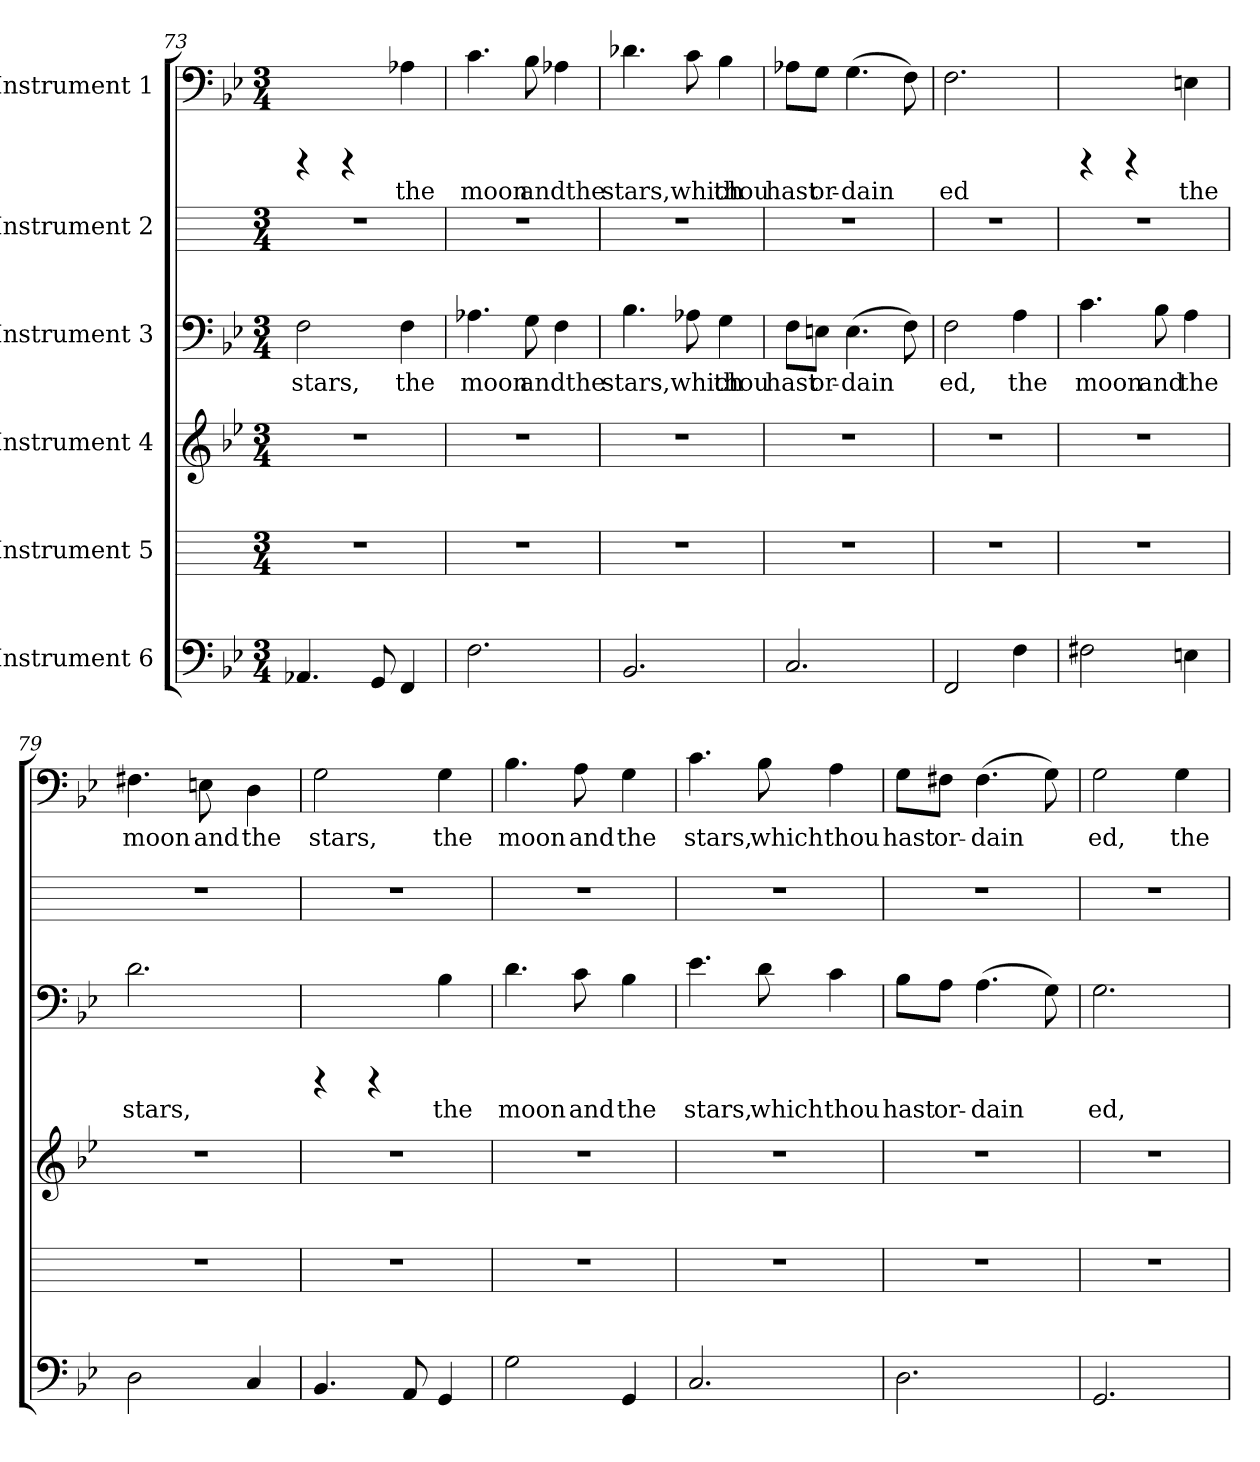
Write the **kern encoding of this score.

**kern	**text	**kern	**kern	**kern	**text	**kern	**kern	**text
*part6	*part6	*part5	*part4	*part3	*part3	*part2	*part1	*part1
*staff6	*staff6	*staff5	*staff4	*staff3	*staff3	*staff2	*staff1	*staff1
*I"Instrument 6	*	*I"Instrument 5	*I"Instrument 4	*I"Instrument 3	*	*I"Instrument 2	*I"Instrument 1	*
*clefF4	*	*	*clefG2	*clefF4	*	*	*clefF4	*
*k[b-e-]	*	*k[]	*k[b-e-]	*k[b-e-]	*	*k[]	*k[b-e-]	*
*B-:	*	*C:	*B-:	*B-:	*	*C:	*B-:	*
*M3/4	*	*M3/4	*M3/4	*M3/4	*	*M3/4	*M3/4	*
=73	=73	=73	=73	=73	=73	=73	=73	=73
!	!LO:LY:a:cj	!	!	!	!LO:LY:b:cj	!	!	!
4.AA-X/	.	2.r	2.r	2F\	stars,	2.r	4rCCC	.
.	.	.	.	.	.	.	4rCCC	.
!	!LO:LY:a:cj	!	!	!	!	!	!	!
8GG/	.	.	.	.	.	.	.	.
!	!LO:LY:a:cj	!	!	!	!LO:LY:b:cj	!	!	!LO:LY:b:cj
4FF/	.	.	.	4F\	the	.	4A-X\	the
=74	=74	=74	=74	=74	=74	=74	=74	=74
!	!LO:LY:a:cj	!	!	!	!LO:LY:b:cj	!	!	!LO:LY:b:cj
2.F\	.	2.r	2.r	4.A-X\	moon	2.r	4.c\	moon
!	!	!	!	!	!LO:LY:b:cj	!	!	!LO:LY:b:cj
.	.	.	.	8G\	andthe	.	8B-\	andthe
!	!	!	!	!	!LO:LY:b:cj	!	!	!LO:LY:b:cj
.	.	.	.	4F\	.	.	4A-X\	.
=75	=75	=75	=75	=75	=75	=75	=75	=75
!	!LO:LY:a:cj	!	!	!	!LO:LY:b:cj	!	!	!LO:LY:b:cj
2.BB-/	.	2.r	2.r	4.B-\	stars,which	2.r	4.d-X\	stars,which
!	!	!	!	!	!LO:LY:b:cj	!	!	!LO:LY:b:cj
.	.	.	.	8A-X\	.	.	8c\	.
!	!	!	!	!	!LO:LY:b:cj	!	!	!LO:LY:b:cj
.	.	.	.	4G\	thou	.	4B-\	thou
=76	=76	=76	=76	=76	=76	=76	=76	=76
!	!LO:LY:a:cj	!	!	!	!LO:LY:b:cj	!	!	!LO:LY:b:cj
2.C/	.	2.r	2.r	8F\L	hast	2.r	8A-X\L	hast
!	!	!	!	!	!LO:LY:b:cj	!	!	!LO:LY:b:cj
.	.	.	.	8En\J	or-	.	8G\J	or-
!	!	!	!	!	!LO:LY:b:cj	!	!	!LO:LY:b:cj
.	.	.	.	(>4.E\	-dain-	.	(>4.G\	-dain-
!	!	!	!	!	!LO:LY:b:cj	!	!	!LO:LY:b:cj
.	.	.	.	8F\)	--	.	8F\)	--
=77	=77	=77	=77	=77	=77	=77	=77	=77
!	!LO:LY:a:cj	!	!	!	!LO:LY:b:cj	!	!	!LO:LY:b:cj
2FF/	.	2.r	2.r	2F\	-ed,	2.r	2.F\	-ed
!	!LO:LY:a:cj	!	!	!	!LO:LY:b:cj	!	!	!
4F\	.	.	.	4A\	the	.	.	.
!!LO:LB:g=z
=78	=78	=78	=78	=78	=78	=78	=78	=78
!	!LO:LY:a:cj	!	!	!	!LO:LY:b:cj	!	!	!
2F#X\	.	2.r	2.r	4.c\	moon	2.r	4rCCC	.
.	.	.	.	.	.	.	4rCCC	.
!	!	!	!	!	!LO:LY:b:cj	!	!	!
.	.	.	.	8B-\	and	.	.	.
!	!LO:LY:a:cj	!	!	!	!LO:LY:b:cj	!	!	!LO:LY:b:cj
4En\	.	.	.	4A\	the	.	4En\	the
=79	=79	=79	=79	=79	=79	=79	=79	=79
!	!LO:LY:a:cj	!	!	!	!LO:LY:b:cj	!	!	!LO:LY:b:cj
2D\	.	2.r	2.r	2.d\	stars,	2.r	4.F#X\	moon
!	!	!	!	!	!	!	!	!LO:LY:b:cj
.	.	.	.	.	.	.	8En\	and
!	!LO:LY:a:cj	!	!	!	!	!	!	!LO:LY:b:cj
4C/	.	.	.	.	.	.	4D\	the
=80	=80	=80	=80	=80	=80	=80	=80	=80
!	!LO:LY:a:cj	!	!	!	!	!	!	!LO:LY:b:cj
4.BB-/	.	2.r	2.r	4rCCC	.	2.r	2G\	stars,
.	.	.	.	4rCCC	.	.	.	.
!	!LO:LY:a:cj	!	!	!	!	!	!	!
8AA/	.	.	.	.	.	.	.	.
!	!LO:LY:a:cj	!	!	!	!LO:LY:b:cj	!	!	!LO:LY:b:cj
4GG/	.	.	.	4B-\	the	.	4G\	the
=81	=81	=81	=81	=81	=81	=81	=81	=81
!	!LO:LY:a:cj	!	!	!	!LO:LY:b:cj	!	!	!LO:LY:b:cj
2G\	.	2.r	2.r	4.d\	moon	2.r	4.B-\	moon
!	!	!	!	!	!LO:LY:b:cj	!	!	!LO:LY:b:cj
.	.	.	.	8c\	and	.	8A\	and
!	!LO:LY:a:cj	!	!	!	!LO:LY:b:cj	!	!	!LO:LY:b:cj
4GG/	.	.	.	4B-\	the	.	4G\	the
=82	=82	=82	=82	=82	=82	=82	=82	=82
!	!LO:LY:a:cj	!	!	!	!LO:LY:b:cj	!	!	!LO:LY:b:cj
2.C/	.	2.r	2.r	4.e-\	stars,	2.r	4.c\	stars,
!	!	!	!	!	!LO:LY:b:cj	!	!	!LO:LY:b:cj
.	.	.	.	8d\	which	.	8B-\	which
!	!	!	!	!	!LO:LY:b:cj	!	!	!LO:LY:b:cj
.	.	.	.	4c\	thou	.	4A\	thou
=83	=83	=83	=83	=83	=83	=83	=83	=83
!	!LO:LY:a:cj	!	!	!	!LO:LY:b:cj	!	!	!LO:LY:b:cj
2.D\	.	2.r	2.r	8B-\L	hast	2.r	8G\L	hast
!	!	!	!	!	!LO:LY:b:cj	!	!	!LO:LY:b:cj
.	.	.	.	8A\J	or-	.	8F#X\J	or-
!	!	!	!	!	!LO:LY:b:cj	!	!	!LO:LY:b:cj
.	.	.	.	(>4.A\	-dain-	.	(>4.F#\	-dain-
!	!	!	!	!	!LO:LY:b:cj	!	!	!LO:LY:b:cj
.	.	.	.	8G\)	--	.	8G\)	--
!!LO:PB:g=z
=84	=84	=84	=84	=84	=84	=84	=84	=84
!	!LO:LY:a:cj	!	!	!	!LO:LY:b:cj	!	!	!LO:LY:b:cj
2.GG/	.	2.r	2.r	2.G\	-ed,	2.r	2G\	-ed,
!	!	!	!	!	!	!	!	!LO:LY:b:cj
.	.	.	.	.	.	.	4G\	the
=	=	=	=	=	=	=	=	=
*-	*-	*-	*-	*-	*-	*-	*-	*-
